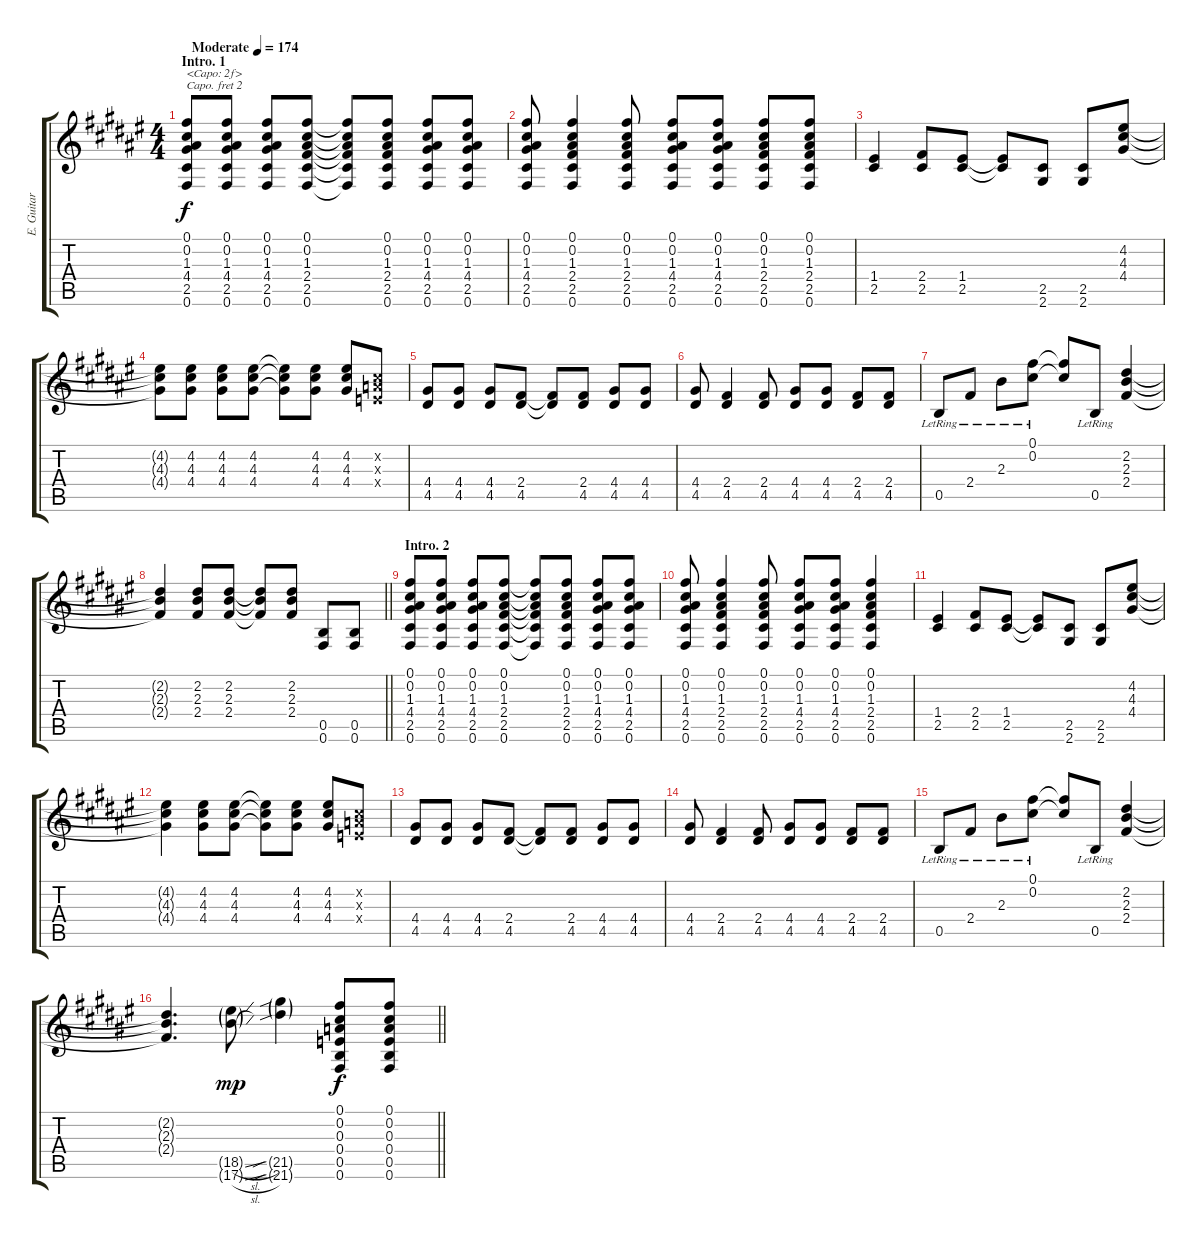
\track ("E. Guitar II" "E. Guitar ") {instrument overdrivenguitar}
\staff {score tabs}
\capo 2
\tuning (E4 B3 G3 D3 A2 E2) {hide}
\ts (4 4)
\section ("" "Intro. 1")
\tempo (174 "Moderate")
\clef g2
\ks f#
(0.1 0.2 1.3 4.4 2.5 0.6).8{txt "<Capo: 2f>" dy f instrument overdrivenguitar} (0.1 0.2 1.3 4.4 2.5 0.6).8 (0.1 0.2 1.3 4.4 2.5 0.6).8 (0.1 0.2 1.3 2.4 2.5 0.6).8 (0.1{t} 0.2{t} 1.3{t} 2.4{t} 2.5{t} 0.6{t}).8 (0.1 0.2 1.3 2.4 2.5 0.6).8 (0.1 0.2 1.3 4.4 2.5 0.6).8 (0.1 0.2 1.3 4.4 2.5 0.6).8 |
(0.1 0.2 1.3 4.4 2.5 0.6).8 (0.1 0.2 1.3 2.4 2.5 0.6).4 (0.1 0.2 1.3 2.4 2.5 0.6).8 (0.1 0.2 1.3 4.4 2.5 0.6).8 (0.1 0.2 1.3 4.4 2.5 0.6).8 (0.1 0.2 1.3 2.4 2.5 0.6).8 (0.1 0.2 1.3 2.4 2.5 0.6).8 |
(1.4 2.5).4 (2.4 2.5).8 (1.4 2.5).8 (1.4{t} 2.5{t}).8 (2.5 2.6).8 (2.5 2.6).8 (4.2 4.3 4.4).8 |
(4.2{t} 4.3{t} 4.4{t}).8 (4.2 4.3 4.4).8 (4.2 4.3 4.4).8 (4.2 4.3 4.4).8 (4.2{t} 4.3{t} 4.4{t}).8 (4.2 4.3 4.4).8 (4.2 4.3 4.4).8 (0.2{x} 0.3{x} 0.4{x}).8 |
(4.4 4.5).8 (4.4 4.5).8 (4.4 4.5).8 (2.4 4.5).8 (2.4{t} 4.5{t}).8 (2.4 4.5).8 (4.4 4.5).8 (4.4 4.5).8 |
(4.4 4.5).8 (2.4 4.5).4 (2.4 4.5).8 (4.4 4.5).8 (4.4 4.5).8 (2.4 4.5).8 (2.4 4.5).8 |
0.5{lr}.8 2.4{lr}.8 2.3{lr}.8 (0.1{lr} 0.2{lr}).8 (0.1{t} 0.2{t}).8 0.5{lr}.8 (2.2 2.3 2.4).4 |
\barLineRight lightlight
(2.2{t} 2.3{t} 2.4{t}).4 (2.2 2.3 2.4).8 (2.2 2.3 2.4).8 (2.2{t} 2.3{t} 2.4{t}).8 (2.2 2.3 2.4).8 (0.5 0.6).8 (0.5 0.6).8 |
\section ("" "Intro. 2")
(0.1 0.2 1.3 4.4 2.5 0.6).8 (0.1 0.2 1.3 4.4 2.5 0.6).8 (0.1 0.2 1.3 4.4 2.5 0.6).8 (0.1 0.2 1.3 2.4 2.5 0.6).8 (0.1{t} 0.2{t} 1.3{t} 2.4{t} 2.5{t} 0.6{t}).8 (0.1 0.2 1.3 2.4 2.5 0.6).8 (0.1 0.2 1.3 4.4 2.5 0.6).8 (0.1 0.2 1.3 4.4 2.5 0.6).8 |
(0.1 0.2 1.3 4.4 2.5 0.6).8 (0.1 0.2 1.3 2.4 2.5 0.6).4 (0.1 0.2 1.3 2.4 2.5 0.6).8 (0.1 0.2 1.3 4.4 2.5 0.6).8 (0.1 0.2 1.3 4.4 2.5 0.6).8 (0.1 0.2 1.3 2.4 2.5 0.6).4 |
(1.4 2.5).4 (2.4 2.5).8 (1.4 2.5).8 (1.4{t} 2.5{t}).8 (2.5 2.6).8 (2.5 2.6).8 (4.2 4.3 4.4).8 |
(4.2{t} 4.3{t} 4.4{t}).4 (4.2 4.3 4.4).8 (4.2 4.3 4.4).8 (4.2{t} 4.3{t} 4.4{t}).8 (4.2 4.3 4.4).8 (4.2 4.3 4.4).8 (0.2{x} 0.3{x} 0.4{x}).8 |
(4.4 4.5).8 (4.4 4.5).8 (4.4 4.5).8 (2.4 4.5).8 (2.4{t} 4.5{t}).8 (2.4 4.5).8 (4.4 4.5).8 (4.4 4.5).8 |
(4.4 4.5).8 (2.4 4.5).4 (2.4 4.5).8 (4.4 4.5).8 (4.4 4.5).8 (2.4 4.5).8 (2.4 4.5).8 |
0.5{lr}.8 2.4{lr}.8 2.3{lr}.8 (0.1{lr} 0.2{lr}).8 (0.1{t} 0.2{t}).8 0.5{lr}.8 (2.2 2.3 2.4).4 |
\barLineRight lightlight
(2.2{t} 2.3{t} 2.4{t}).4{d} (18.5{sl g} 17.6{sl g}).8{dy mp} (21.5{sib g} 21.6{sib g}).4 (0.1 0.2 0.3 0.4 0.5 0.6).8{dy f} (0.1 0.2 0.3 0.4 0.5 0.6).8
